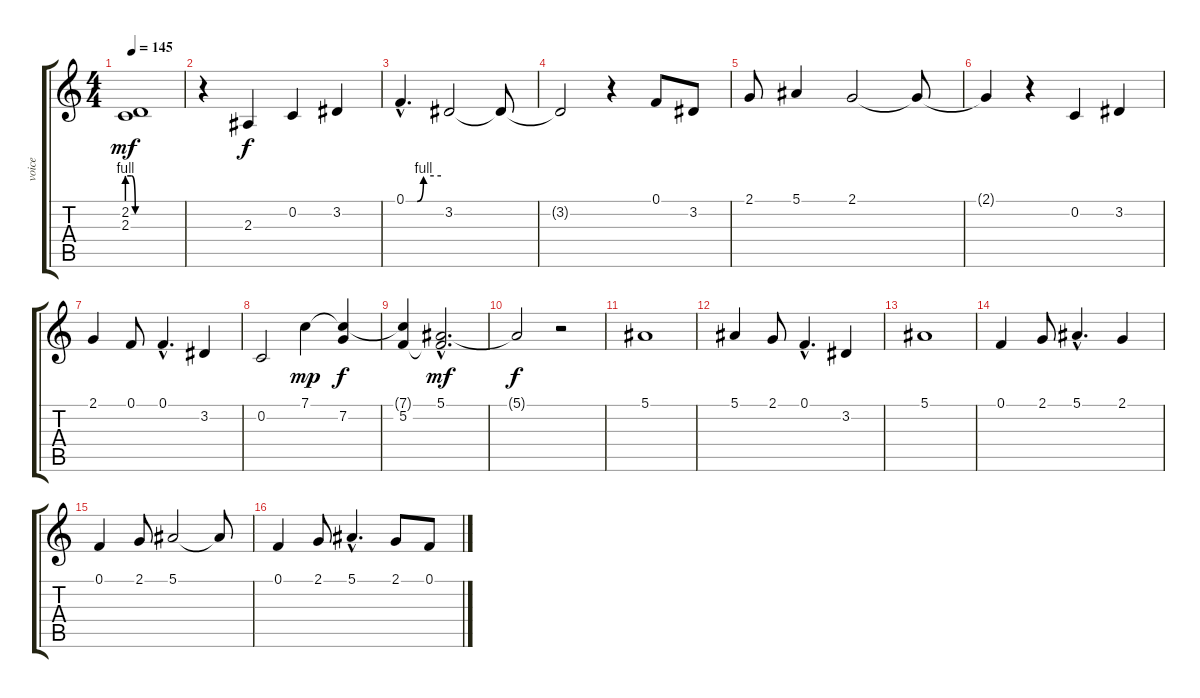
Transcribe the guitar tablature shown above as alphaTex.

\track ("voice" "voice") {instrument panflute}
\staff {score tabs}
\tuning (F4 C4 Ab3 Eb3 Bb2 F2) {hide}
\ts (4 4)
\tempo 145
\clef g2
\ks c
(2.2 2.3{be (custom 0 4 5 4 9 0 40 0 60 0)}).1{dy mf} |
r.4 2.3.4{dy f} 0.2.4 3.2.4 |
0.1{be (custom 0 0 19 0 30 4 60 4) hac}.4{d} 3.2.2 3.2{t}.8 |
3.2{t}.2 r.4 0.1.8 3.2.8 |
2.1.8 5.1.4 2.1.2 2.1{t}.8 |
2.1{t}.4 r.4 0.2.4 3.2.4 |
2.1.4 0.1.8 0.1{hac}.4{d} 3.2.4 |
0.2.2 7.1.4{dy mp} (7.1{t} 7.2).4{dy f} |
(7.1{t} 5.2).4 (5.1{hac} 5.2{hac t}).2{d dy mf} |
5.1{t}.2{dy f} r.2 |
5.1.1 |
5.1.4 2.1.8 0.1{hac}.4{d} 3.2.4 |
5.1.1 |
0.1.4 2.1.8 5.1{hac}.4{d} 2.1.4 |
0.1.4 2.1.8 5.1.2 5.1{t}.8 |
0.1.4 2.1.8 5.1{hac}.4{d} 2.1.8 0.1.8
